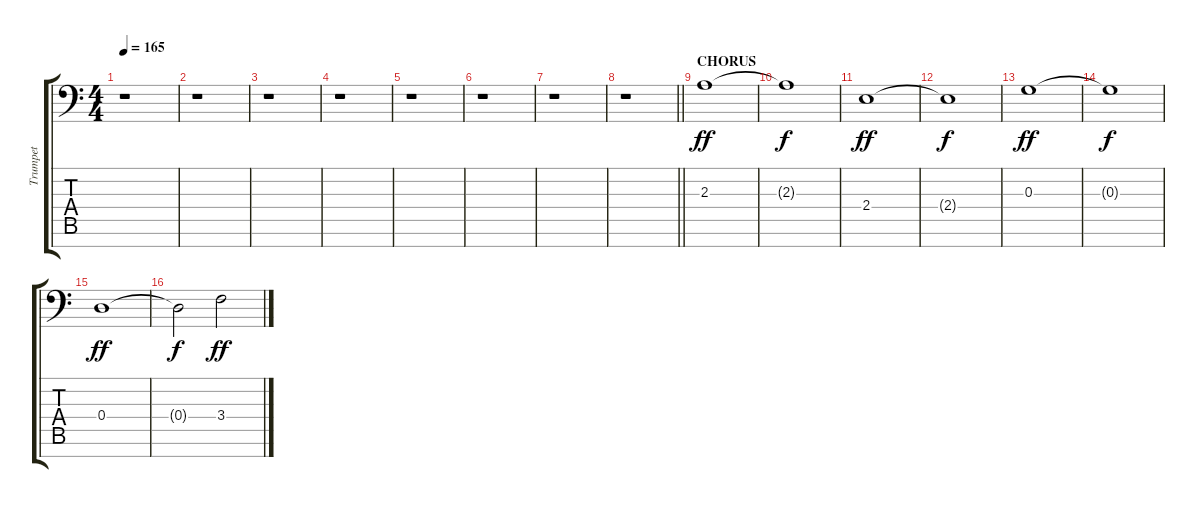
\track ("Trumpet" "Trumpet") {instrument trombone}
\staff {score tabs}
\tuning (C8 B3 G3 D3 A2 E2 C-1) {hide}
\ts (4 4)
\tempo 165
\clef f4
\ks c
r.1{dy ff} |
r.1 |
r.1 |
r.1 |
r.1 |
r.1 |
r.1 |
\barLineRight lightlight
r.1 |
\section ("" "CHORUS")
2.3.1 |
2.3{t}.1{dy f} |
2.4.1{dy ff} |
2.4{t}.1{dy f} |
0.3.1{dy ff} |
0.3{t}.1{dy f} |
0.4.1{dy ff} |
0.4{t}.2{dy f} 3.4.2{dy ff}
